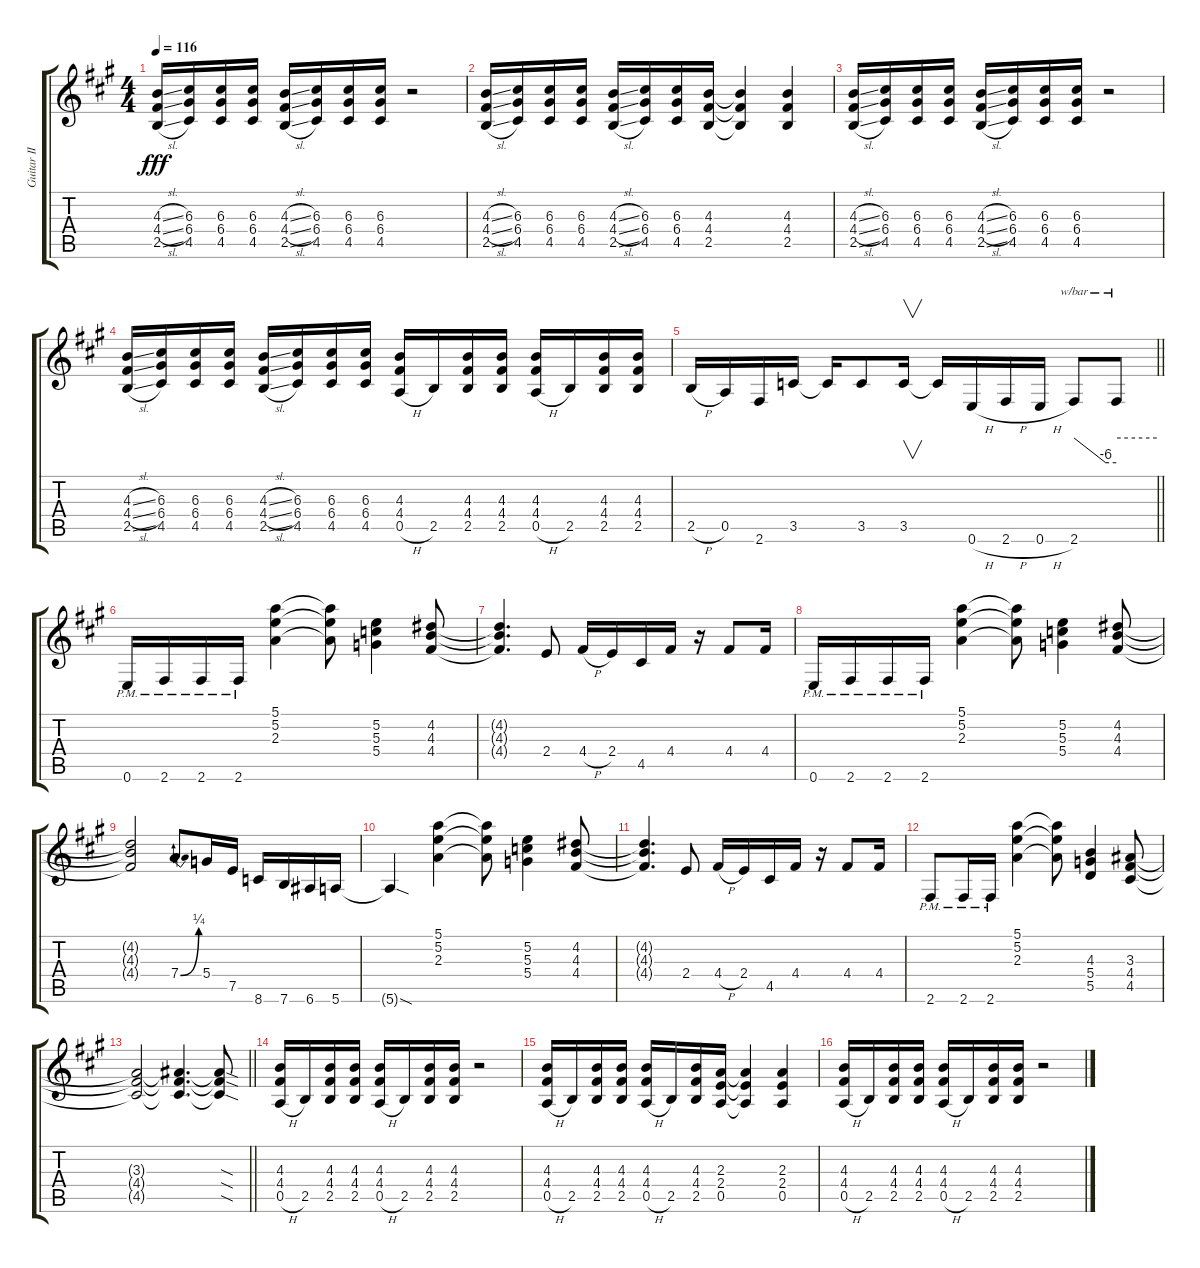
\track ("Guitar II" "Guitar II") {instrument distortionguitar}
\staff {score tabs}
\tuning (E4 B3 G3 D3 A2 E2) {hide}
\ts (4 4)
\tempo 116
\clef g2
\ks a
(4.3{sl} 4.4{sl} 2.5{sl}).16{dy fff} (6.3 6.4 4.5).16 (6.3 6.4 4.5).16 (6.3 6.4 4.5).16 (4.3{sl} 4.4{sl} 2.5{sl}).16 (6.3 6.4 4.5).16 (6.3 6.4 4.5).16 (6.3 6.4 4.5).16 r.2 |
(4.3{sl} 4.4{sl} 2.5{sl}).16 (6.3 6.4 4.5).16 (6.3 6.4 4.5).16 (6.3 6.4 4.5).16 (4.3{sl} 4.4{sl} 2.5{sl}).16 (6.3 6.4 4.5).16 (6.3 6.4 4.5).16 (4.3 4.4 2.5).16 (4.3{t} 4.4{t} 2.5{t}).4 (4.3 4.4 2.5).4 |
(4.3{sl} 4.4{sl} 2.5{sl}).16 (6.3 6.4 4.5).16 (6.3 6.4 4.5).16 (6.3 6.4 4.5).16 (4.3{sl} 4.4{sl} 2.5{sl}).16 (6.3 6.4 4.5).16 (6.3 6.4 4.5).16 (6.3 6.4 4.5).16 r.2 |
(4.3{sl} 4.4{sl} 2.5{sl}).16 (6.3 6.4 4.5).16 (6.3 6.4 4.5).16 (6.3 6.4 4.5).16 (4.3{sl} 4.4{sl} 2.5{sl}).16 (6.3 6.4 4.5).16 (6.3 6.4 4.5).16 (6.3 6.4 4.5).16 (4.3 4.4 0.5{h}).16 2.5.16 (4.3 4.4 2.5).16 (4.3 4.4 2.5).16 (4.3 4.4 0.5{h}).16 2.5.16 (4.3 4.4 2.5).16 (4.3 4.4 2.5).16 |
\barLineRight lightlight
2.5{h}.16 0.5.16 2.6.16 3.5.16 3.5{t}.16 3.5.8 3.5.16{v} 3.5{t}.16 0.6{h}.16 2.6{h}.16 0.6{h}.16 2.6.8{tbe (custom default 0 0 45 -24 60 -24)} 2.6{t}.8{tbe (hold default 0 0 60 0)} |
0.6{pm}.16 2.6{pm}.16 2.6{pm}.16 2.6{pm}.16 (5.1 5.2 2.3).4 (5.1{t} 5.2{t} 2.3{t}).8 (5.2 5.3 5.4).4 (4.2 4.3 4.4).8 |
(4.2{t} 4.3{t} 4.4{t}).4{d} 2.4.8 4.4{h}.16 2.4.16 4.5.16 4.4.16 r.16 4.4.8 4.4.16 |
0.6{pm}.16 2.6{pm}.16 2.6{pm}.16 2.6{pm}.16 (5.1 5.2 2.3).4 (5.1{t} 5.2{t} 2.3{t}).8 (5.2 5.3 5.4).4 (4.2 4.3 4.4).8 |
(4.2{t} 4.3{t} 4.4{t}).2 7.4{be (bend 0 0 60 1)}.8 5.4.16 7.5.16 8.6.16 7.6.16 6.6.16 5.6.16 |
5.6{sod t}.4 (5.1 5.2 2.3).4 (5.1{t} 5.2{t} 2.3{t}).8 (5.2 5.3 5.4).4 (4.2 4.3 4.4).8 |
(4.2{t} 4.3{t} 4.4{t}).4{d} 2.4.8 4.4{h}.16 2.4.16 4.5.16 4.4.16 r.16 4.4.8 4.4.16 |
2.6{pm}.8 2.6{pm}.16 2.6{pm}.16 (5.1 5.2 2.3).4 (5.1{t} 5.2{t} 2.3{t}).8 (4.3 5.4 5.5).4 (3.3 4.4 4.5).8 |
\barLineRight lightlight
(3.3{t} 4.4{t} 4.5{t}).2 (3.3{t} 4.4{t} 4.5{t}).4{d} (3.3{sod t} 4.4{sod t} 4.5{sod t}).8 |
(4.3 4.4 0.5{h}).16 2.5.16 (4.3 4.4 2.5).16 (4.3 4.4 2.5).16 (4.3 4.4 0.5{h}).16 2.5.16 (4.3 4.4 2.5).16 (4.3 4.4 2.5).16 r.2 |
(4.3 4.4 0.5{h}).16 2.5.16 (4.3 4.4 2.5).16 (4.3 4.4 2.5).16 (4.3 4.4 0.5{h}).16 2.5.16 (4.3 4.4 2.5).16 (2.3 2.4 0.5).16 (2.3{t} 2.4{t} 0.5{t}).4 (2.3 2.4 0.5).4 |
(4.3 4.4 0.5{h}).16 2.5.16 (4.3 4.4 2.5).16 (4.3 4.4 2.5).16 (4.3 4.4 0.5{h}).16 2.5.16 (4.3 4.4 2.5).16 (4.3 4.4 2.5).16 r.2
